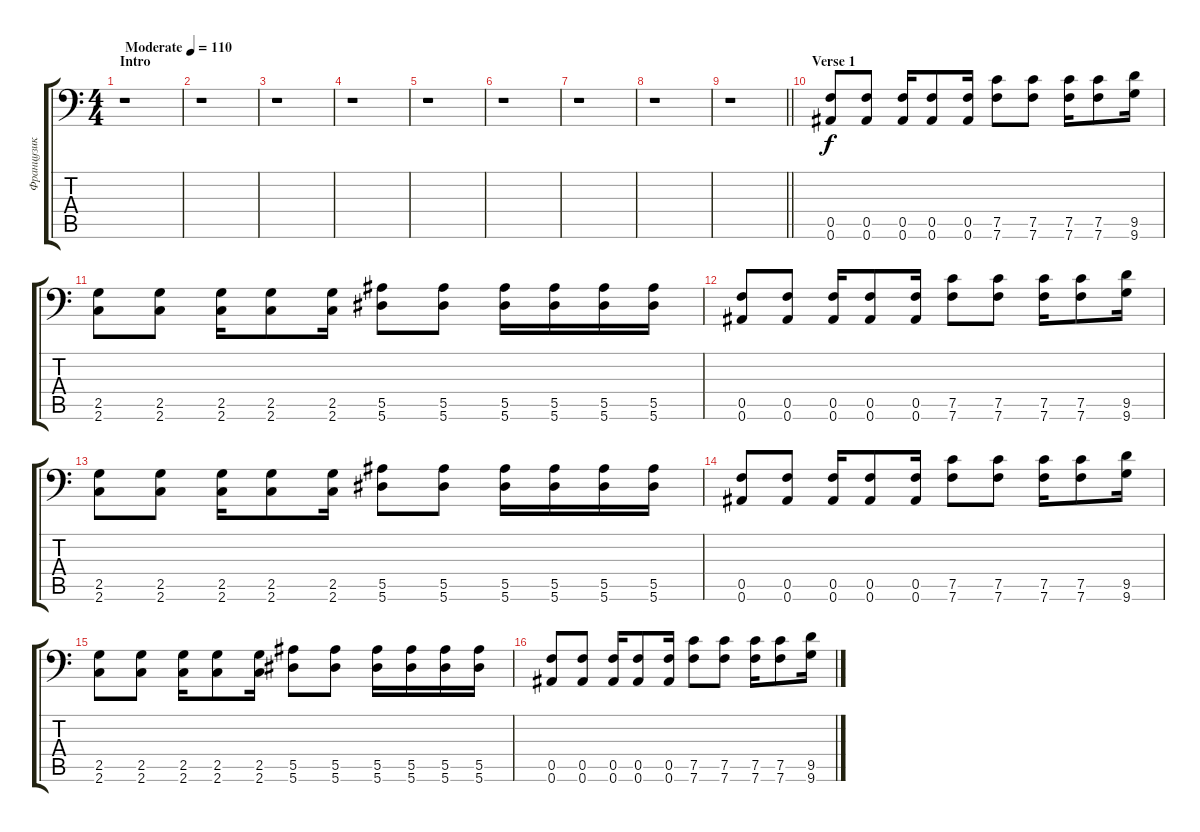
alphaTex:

\track ("Французик Корщик Guitar 1" "Французик ") {instrument distortionguitar}
\staff {score tabs}
\tuning (C4 G3 Eb3 Bb2 F2 Bb1) {hide}
\ts (4 4)
\section ("" "Intro")
\tempo (110 "Moderate")
\clef f4
\ks c
r.1{dy f instrument distortionguitar} |
r.1 |
r.1 |
r.1 |
r.1 |
r.1 |
r.1 |
r.1 |
\barLineRight lightlight
r.1 |
\section ("" "Verse 1")
(0.5 0.6).8 (0.5 0.6).8 (0.5 0.6).16 (0.5 0.6).8 (0.5 0.6).16 (7.5 7.6).8 (7.5 7.6).8 (7.5 7.6).16 (7.5 7.6).8 (9.5 9.6).16 |
(2.5 2.6).8 (2.5 2.6).8 (2.5 2.6).16 (2.5 2.6).8 (2.5 2.6).16 (5.5 5.6).8 (5.5 5.6).8 (5.5 5.6).16 (5.5 5.6).16 (5.5 5.6).16 (5.5 5.6).16 |
(0.5 0.6).8 (0.5 0.6).8 (0.5 0.6).16 (0.5 0.6).8 (0.5 0.6).16 (7.5 7.6).8 (7.5 7.6).8 (7.5 7.6).16 (7.5 7.6).8 (9.5 9.6).16 |
(2.5 2.6).8 (2.5 2.6).8 (2.5 2.6).16 (2.5 2.6).8 (2.5 2.6).16 (5.5 5.6).8 (5.5 5.6).8 (5.5 5.6).16 (5.5 5.6).16 (5.5 5.6).16 (5.5 5.6).16 |
(0.5 0.6).8 (0.5 0.6).8 (0.5 0.6).16 (0.5 0.6).8 (0.5 0.6).16 (7.5 7.6).8 (7.5 7.6).8 (7.5 7.6).16 (7.5 7.6).8 (9.5 9.6).16 |
(2.5 2.6).8 (2.5 2.6).8 (2.5 2.6).16 (2.5 2.6).8 (2.5 2.6).16 (5.5 5.6).8 (5.5 5.6).8 (5.5 5.6).16 (5.5 5.6).16 (5.5 5.6).16 (5.5 5.6).16 |
(0.5 0.6).8 (0.5 0.6).8 (0.5 0.6).16 (0.5 0.6).8 (0.5 0.6).16 (7.5 7.6).8 (7.5 7.6).8 (7.5 7.6).16 (7.5 7.6).8 (9.5 9.6).16
